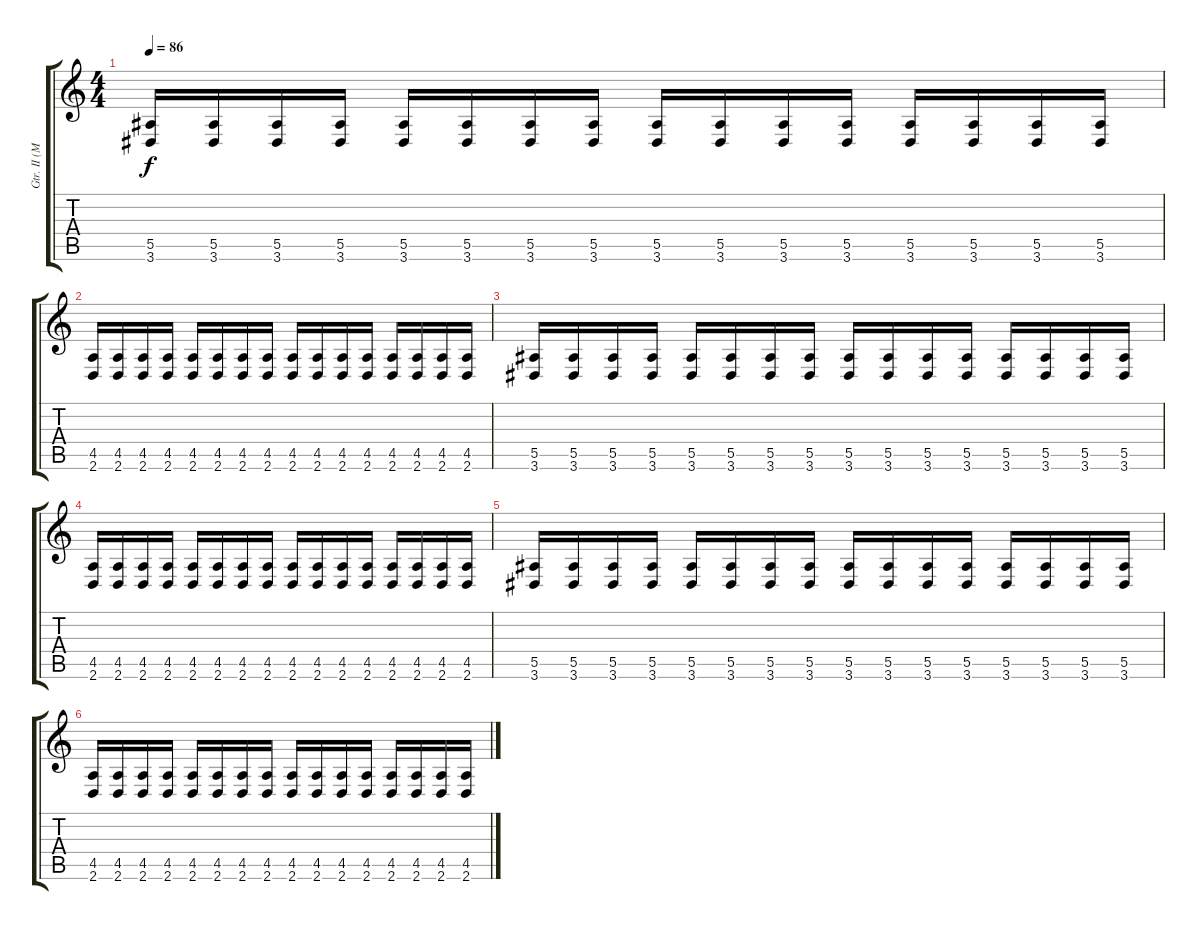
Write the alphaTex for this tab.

\track ("Gtr. II (Mauser)" "Gtr. II (M") {instrument distortionguitar}
\staff {score tabs}
\tuning (C4 G3 Eb3 Bb2 F2 C2) {hide}
\ts (4 4)
\tempo 86
\clef g2
\ks c
(5.5 3.6).16{dy f} (5.5 3.6).16 (5.5 3.6).16 (5.5 3.6).16 (5.5 3.6).16 (5.5 3.6).16 (5.5 3.6).16 (5.5 3.6).16 (5.5 3.6).16 (5.5 3.6).16 (5.5 3.6).16 (5.5 3.6).16 (5.5 3.6).16 (5.5 3.6).16 (5.5 3.6).16 (5.5 3.6).16 |
(4.5 2.6).16 (4.5 2.6).16 (4.5 2.6).16 (4.5 2.6).16 (4.5 2.6).16 (4.5 2.6).16 (4.5 2.6).16 (4.5 2.6).16 (4.5 2.6).16 (4.5 2.6).16 (4.5 2.6).16 (4.5 2.6).16 (4.5 2.6).16 (4.5 2.6).16 (4.5 2.6).16 (4.5 2.6).16 |
(5.5 3.6).16 (5.5 3.6).16 (5.5 3.6).16 (5.5 3.6).16 (5.5 3.6).16 (5.5 3.6).16 (5.5 3.6).16 (5.5 3.6).16 (5.5 3.6).16 (5.5 3.6).16 (5.5 3.6).16 (5.5 3.6).16 (5.5 3.6).16 (5.5 3.6).16 (5.5 3.6).16 (5.5 3.6).16 |
(4.5 2.6).16 (4.5 2.6).16 (4.5 2.6).16 (4.5 2.6).16 (4.5 2.6).16 (4.5 2.6).16 (4.5 2.6).16 (4.5 2.6).16 (4.5 2.6).16 (4.5 2.6).16 (4.5 2.6).16 (4.5 2.6).16 (4.5 2.6).16 (4.5 2.6).16 (4.5 2.6).16 (4.5 2.6).16 |
(5.5 3.6).16 (5.5 3.6).16 (5.5 3.6).16 (5.5 3.6).16 (5.5 3.6).16 (5.5 3.6).16 (5.5 3.6).16 (5.5 3.6).16 (5.5 3.6).16 (5.5 3.6).16 (5.5 3.6).16 (5.5 3.6).16 (5.5 3.6).16 (5.5 3.6).16 (5.5 3.6).16 (5.5 3.6).16 |
(4.5 2.6).16 (4.5 2.6).16 (4.5 2.6).16 (4.5 2.6).16 (4.5 2.6).16 (4.5 2.6).16 (4.5 2.6).16 (4.5 2.6).16 (4.5 2.6).16 (4.5 2.6).16 (4.5 2.6).16 (4.5 2.6).16 (4.5 2.6).16 (4.5 2.6).16 (4.5 2.6).16 (4.5 2.6).16
